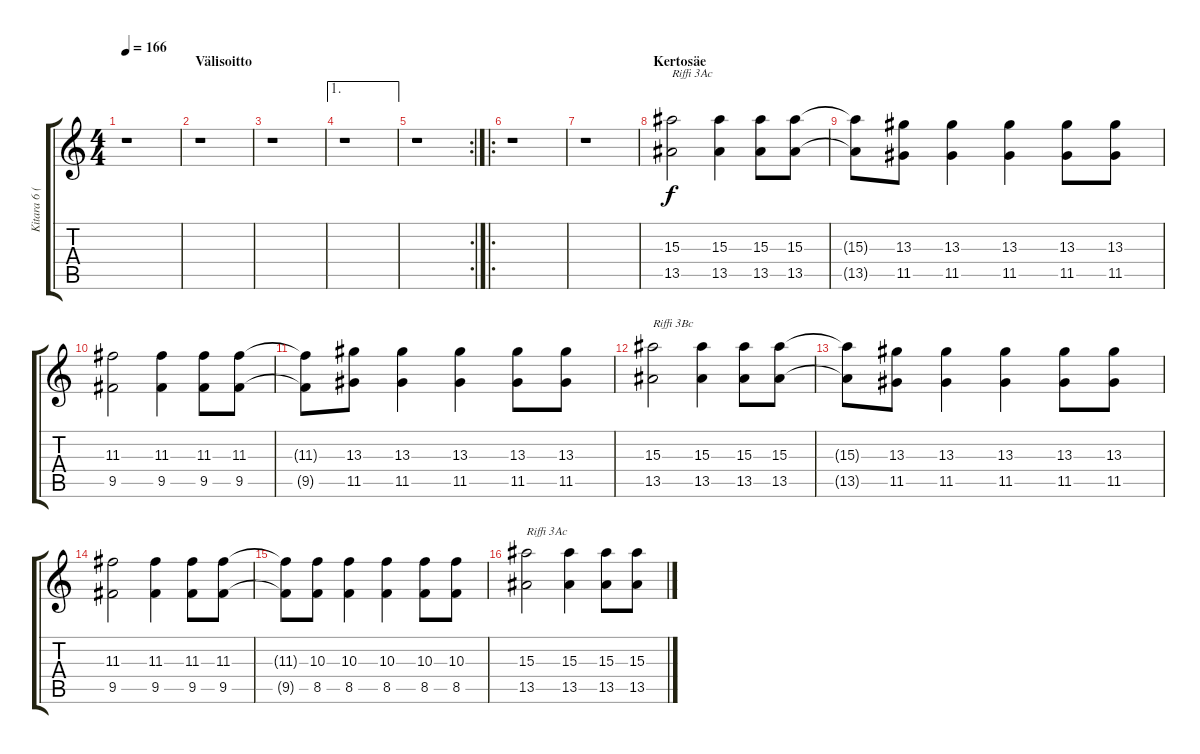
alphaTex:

\track ("Kitara 6 (Melodia 2)" "Kitara 6 (") {instrument distortionguitar}
\staff {score tabs}
\tuning (E4 B3 G3 D3 A2 D2) {hide}
\ts (4 4)
\tempo 166
\clef g2
\ks c
r.1{dy f} |
\section ("" "Välisoitto")
r.1 |
r.1 |
\ae 1
r.1 |
\rc 2
r.1 |
\ro
r.1 |
r.1 |
\section ("" "Kertosäe")
(15.3 13.5).2{txt "Riffi 3Ac"} (15.3 13.5).4 (15.3 13.5).8 (15.3 13.5).8 |
(15.3{t} 13.5{t}).8 (13.3 11.5).8 (13.3 11.5).4 (13.3 11.5).4 (13.3 11.5).8 (13.3 11.5).8 |
(11.3 9.5).2 (11.3 9.5).4 (11.3 9.5).8 (11.3 9.5).8 |
(11.3{t} 9.5{t}).8 (13.3 11.5).8 (13.3 11.5).4 (13.3 11.5).4 (13.3 11.5).8 (13.3 11.5).8 |
(15.3 13.5).2{txt "Riffi 3Bc"} (15.3 13.5).4 (15.3 13.5).8 (15.3 13.5).8 |
(15.3{t} 13.5{t}).8 (13.3 11.5).8 (13.3 11.5).4 (13.3 11.5).4 (13.3 11.5).8 (13.3 11.5).8 |
(11.3 9.5).2 (11.3 9.5).4 (11.3 9.5).8 (11.3 9.5).8 |
(11.3{t} 9.5{t}).8 (10.3 8.5).8 (10.3 8.5).4 (10.3 8.5).4 (10.3 8.5).8 (10.3 8.5).8 |
(15.3 13.5).2{txt "Riffi 3Ac"} (15.3 13.5).4 (15.3 13.5).8 (15.3 13.5).8
